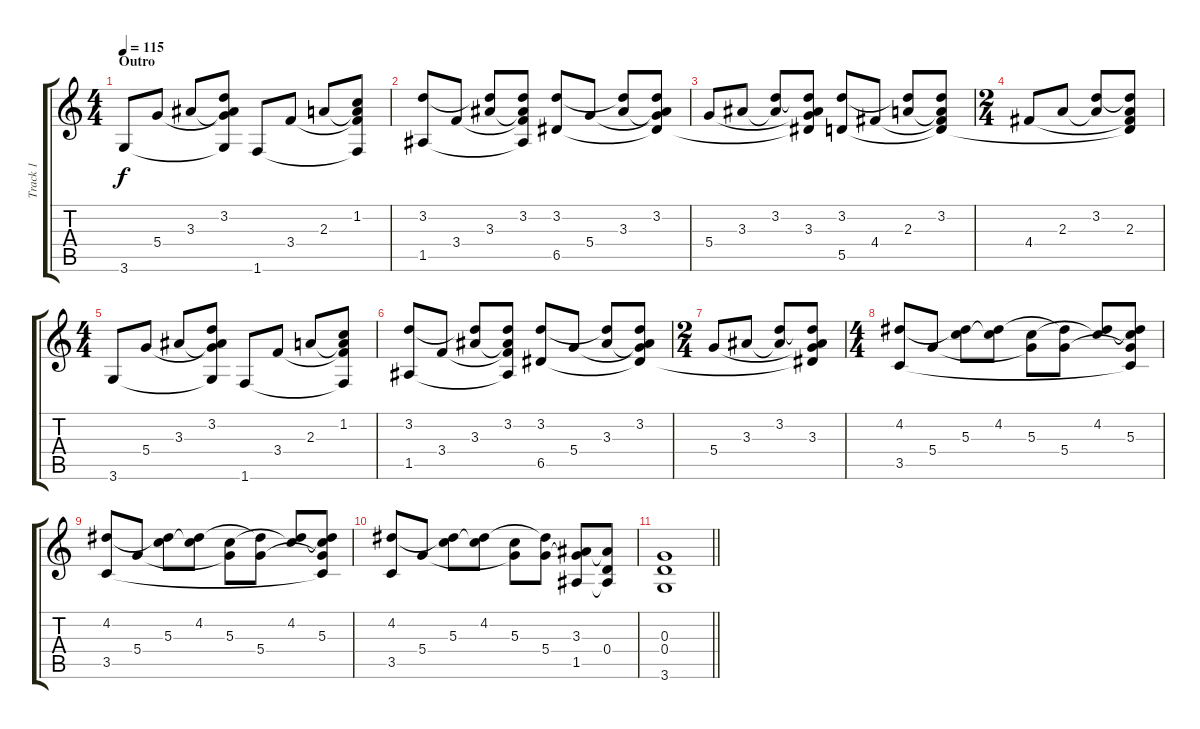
\track ("Track 1" "Track 1") {instrument acousticguitarsteel}
\staff {score tabs}
\tuning (E4 B3 G3 D3 A2 E2) {hide}
\ts (4 4)
\section ("" "Outro")
\tempo 115
\clef g2
\ks c
3.6.8{dy f} 5.4.8 3.3.8 (3.2 3.3{t} 5.4{t} 3.6{t}).8 1.6.8 3.4.8 2.3.8 (1.2 2.3{t} 3.4{t} 1.6{t}).8 |
(3.2 1.5).8 3.4.8 (3.2{t} 3.3).8 (3.2 3.3{t} 3.4{t} 1.5{t}).8 (3.2 6.5).8 5.4.8 (3.2{t} 3.3).8 (3.2 3.3{t} 5.4{t} 6.5{t}).8 |
5.4.8 3.3.8 (3.2 3.3{t}).8 (3.2{t} 3.3 5.4{t} 6.5{t}).8 (3.2 5.5).8 4.4.8 (3.2{t} 2.3).8 (3.2 2.3{t} 4.4{t} 5.5{t}).8 |
\ts (2 4)
4.4.8 2.3.8 (3.2 2.3{t}).8 (3.2{t} 2.3 4.4{t} 5.5{t}).8 |
\ts (4 4)
3.6.8 5.4.8 3.3.8 (3.2 3.3{t} 5.4{t} 3.6{t}).8 1.6.8 3.4.8 2.3.8 (1.2 2.3{t} 3.4{t} 1.6{t}).8 |
(3.2 1.5).8 3.4.8 (3.2{t} 3.3).8 (3.2 3.3{t} 3.4{t} 1.5{t}).8 (3.2 6.5).8 5.4.8 (3.2{t} 3.3).8 (3.2 3.3{t} 5.4{t} 6.5{t}).8 |
\ts (2 4)
5.4.8 3.3.8 (3.2 3.3{t}).8 (3.2{t} 3.3 5.4{t} 6.5{t}).8 |
\ts (4 4)
(4.2 3.5).8 5.4.8 (4.2{t} 5.3).8 (4.2 5.3{t}).8 (5.3 5.4{t}).8 (4.2{t} 5.4).8 (4.2 5.3{t}).8 (4.2{t} 5.3 5.4{t} 3.5{t}).8 |
(4.2 3.5).8 5.4.8 (4.2{t} 5.3).8 (4.2 5.3{t}).8 (5.3 5.4{t}).8 (4.2{t} 5.4).8 (4.2 5.3{t}).8 (4.2{t} 5.3 5.4{t} 3.5{t}).8 |
(4.2 3.5).8 5.4.8 (4.2{t} 5.3).8 (4.2 5.3{t}).8 (5.3 5.4{t}).8 (4.2{t} 5.4).8 (3.3 5.4{t} 1.5).8 (3.3{t} 0.4 1.5{t}).8 |
\barLineRight lightlight
(0.3 0.4 3.6).1
